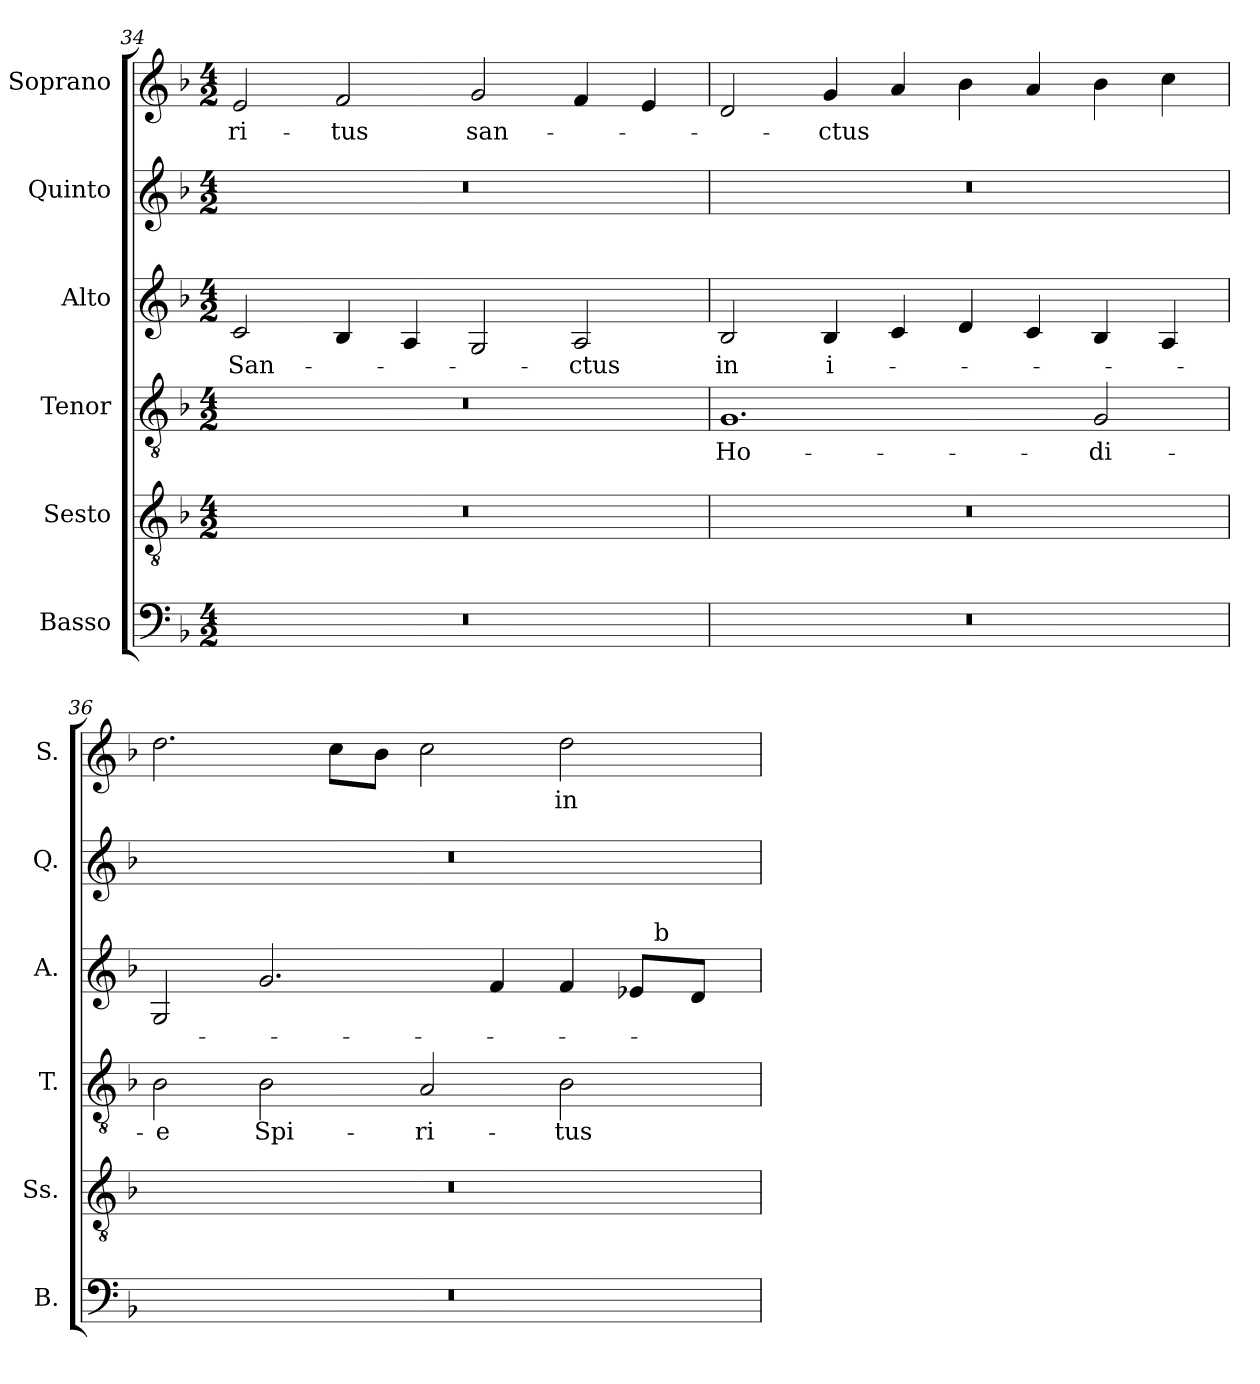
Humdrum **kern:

**kern	**kern	**kern	**text	**kern	**text	**kern	**kern	**text
*part6	*part5	*part4	*part4	*part3	*part3	*part2	*part1	*part1
*staff6	*staff5	*staff4	*staff4	*staff3	*staff3	*staff2	*staff1	*staff1
*I"Basso	*I"Sesto	*I"Tenor	*	*I"Alto	*	*I"Quinto	*I"Soprano	*
*I'B.	*I'Ss.	*I'T.	*	*I'A.	*	*I'Q.	*I'S.	*
*clefF4	*clefGv2	*clefGv2	*	*clefG2	*	*clefG2	*clefG2	*
*	*ITrd7c12	*ITrd7c12	*	*	*	*	*	*
*k[b-]	*k[b-]	*k[b-]	*	*k[b-]	*	*k[b-]	*k[b-]	*
*F:	*F:	*F:	*	*F:	*	*F:	*F:	*
*M4/2	*M4/2	*M4/2	*	*M4/2	*	*M4/2	*M4/2	*
=34	=34	=34	=34	=34	=34	=34	=34	=34
!LO:N:vis=1	!LO:N:vis=1	!LO:N:vis=1	!	!	!	!	!	!
!	!	!	!	!	!LO:LY:b:color=#000000	!LO:N:vis=1	!	!
!	!	!	!	!	!	!	!	!LO:LY:b:color=#000000
0r	0r	0r	.	2ci/	San-	0r	2ei/	-ri-
!	!	!	!	!	!	!	!	!LO:LY:b:color=#000000
.	.	.	.	4B-i/	.	.	2fi/	-tus
.	.	.	.	4Ai/	.	.	.	.
!	!	!	!	!	!	!	!	!LO:LY:b:color=#000000
.	.	.	.	2Gi/	.	.	2gi/	san-
!	!	!	!	!	!LO:LY:b:color=#000000	!	!	!
.	.	.	.	2Ai/	-ctus	.	4fi/	.
.	.	.	.	.	.	.	4ei/	.
=35	=35	=35	=35	=35	=35	=35	=35	=35
!LO:N:vis=1	!LO:N:vis=1	!	!	!	!	!	!	!
!	!	!	!LO:LY:b:color=#000000	!	!	!	!	!
!	!	!	!	!	!LO:LY:b:color=#000000	!LO:N:vis=1	!	!
0r	0r	1.GGi	Ho-	2B-i/	in	0r	2di/	.
!	!	!	!	!	!LO:LY:b:color=#000000	!	!	!
!	!	!	!	!	!	!	!	!LO:LY:b:color=#000000
.	.	.	.	4B-i/	i-	.	4gi/	-ctus
.	.	.	.	4ci/	.	.	4ai/	.
.	.	.	.	4di/	.	.	4b-i\	.
.	.	.	.	4ci/	.	.	4ai/	.
!	!	!	!LO:LY:b:color=#000000	!	!	!	!	!
.	.	2GGi/	-di-	4B-i/	.	.	4b-i\	.
.	.	.	.	4Ai/	.	.	4cci\	.
!!LO:PB:g=z
=36	=36	=36	=36	=36	=36	=36	=36	=36
!LO:N:vis=1	!LO:N:vis=1	!	!	!	!	!	!	!
!	!	!	!LO:LY:b:color=#000000	!	!	!LO:N:vis=1	!	!
*	*	*	*	*^	*	*	*	*
0r	0r	2BB-i\	-e	2Gi/	1ryy	.	0r	2.ddi\	.
!	!	!	!LO:LY:b:color=#000000	!	!	!	!	!	!
.	.	2BB-i\	Spi-	2.gi/	.	.	.	.	.
.	.	.	.	.	.	.	.	8cci\L	.
.	.	.	.	.	.	.	.	8b-i\J	.
!	!	!	!LO:LY:b:color=#000000	!	!	!	!	!	!
.	.	2AAi/	-ri-	.	2ryy	.	.	2cci\	.
.	.	.	.	4fi/	.	.	.	.	.
!	!	!	!LO:LY:b:color=#000000	!	!	!	!	!	!
!	!	!	!	!	!	!	!	!	!LO:LY:b:color=#000000
.	.	2BB-i\	-tus	4fi/	4ryy	.	.	2ddi\	in
.	.	.	.	8e-i/L	32ryy	.	.	.	.
.	.	.	.	.	256ryy	.	.	.	.
!	!	!	!	!	!LO:TX:a:t=b	!	!	!	!
.	.	.	.	.	8ryy	.	.	.	.
.	.	.	.	8di/J	.	.	.	.	.
.	.	.	.	.	16ryy	.	.	.	.
.	.	.	.	.	64..ryy	.	.	.	.
*	*	*	*	*v	*v	*	*	*	*
=	=	=	=	=	=	=	=	=
*-	*-	*-	*-	*-	*-	*-	*-	*-
